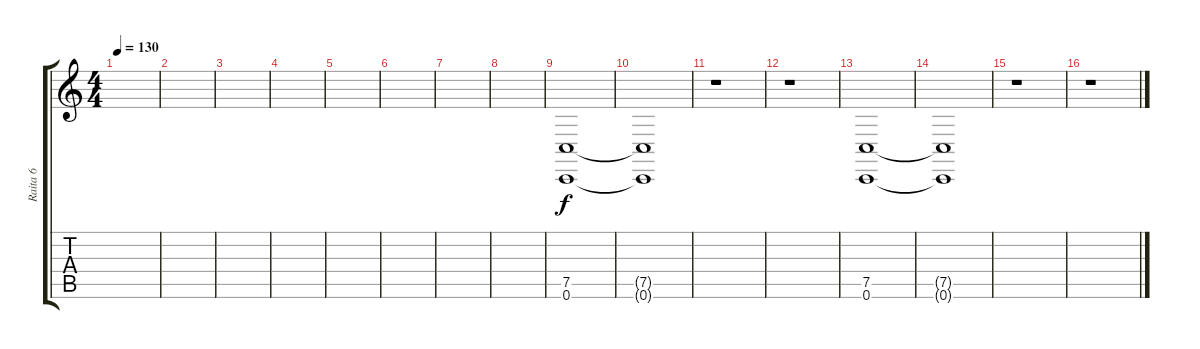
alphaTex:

\track ("Raita 6" "Raita 6") {instrument frenchhorn}
\staff {score tabs}
\tuning (C4 G3 Eb3 Bb2 F2 C2) {hide}
\ts (4 4)
\tempo 130
\clef g2
\ks c
|
|
|
|
|
|
|
|
(7.5 0.6).1 |
(7.5{t} 0.6{t}).1 |
r.1 |
r.1 |
(7.5 0.6).1 |
(7.5{t} 0.6{t}).1 |
r.1 |
r.1
